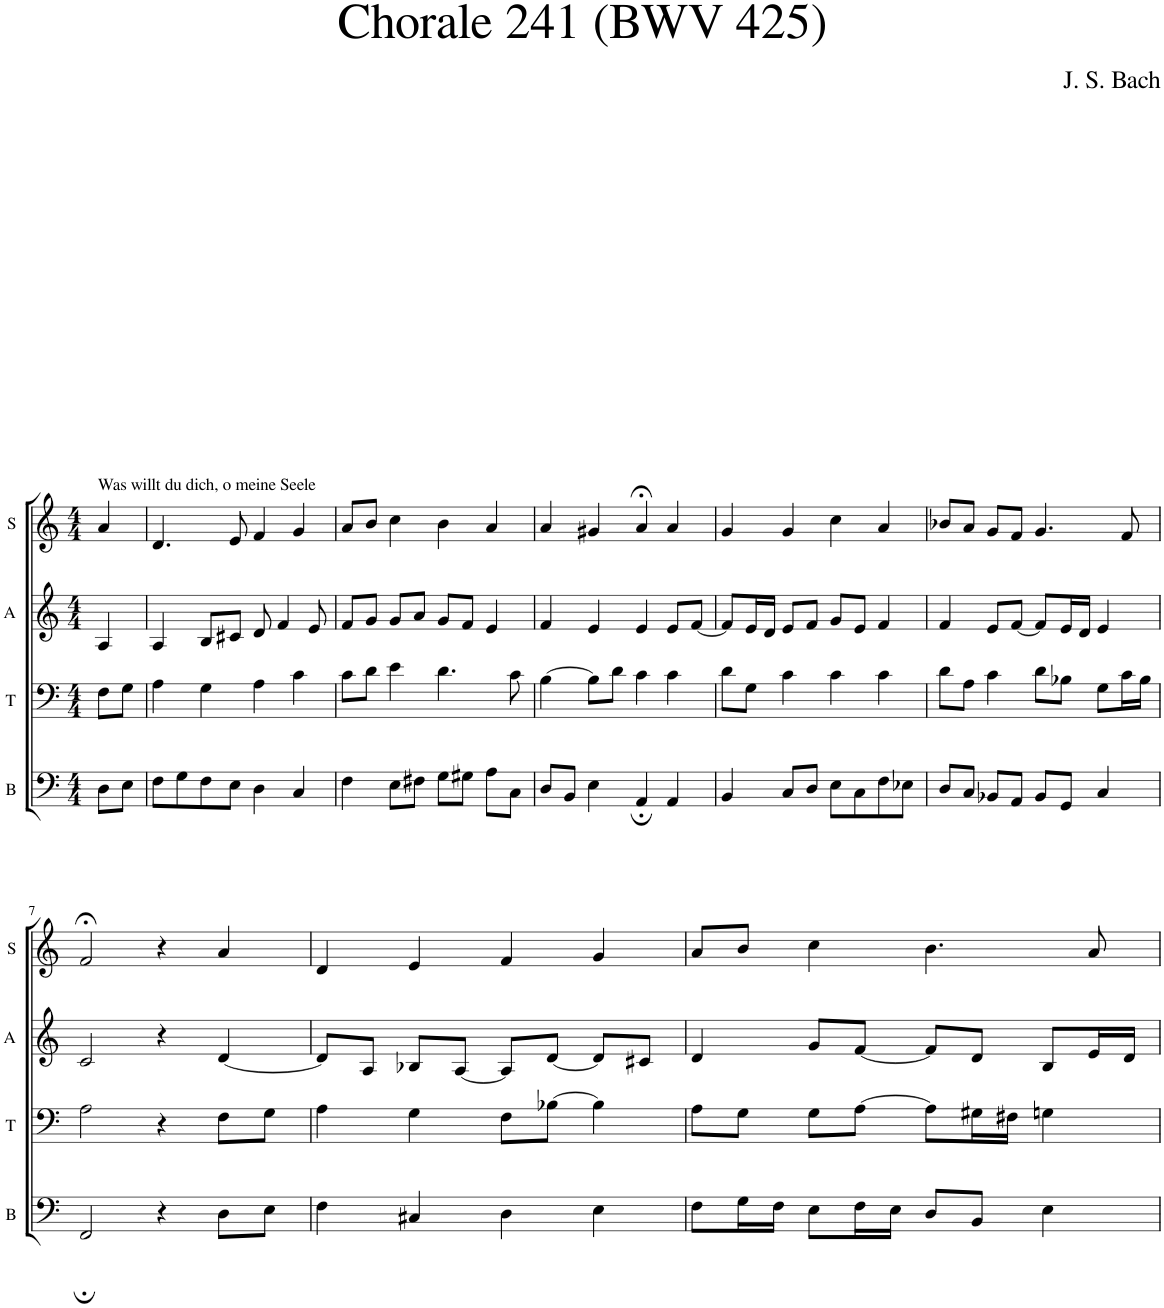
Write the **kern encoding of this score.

**kern	**kern	**kern	**kern
*part4	*part3	*part2	*part1
*staff4	*staff3	*staff2	*staff1
*I"B	*I"T	*I"A	*I"S
*I'B	*I'T	*I'A	*I'S
*clefF4	*clefF4	*clefG2	*clefG2
*k[]	*k[]	*k[]	*k[]
*M4/4	*M4/4	*M4/4	*M4/4
=1	=1	=1	=1
!	!	!	!LO:TX:a:t=Was willt du dich, o meine Seele
8D\L	8F\L	4A/	4a/
8E\J	8G\J	.	.
=2	=2	=2	=2
8F\L	4A\	4A/	4.d/
8G\	.	.	.
8F\	4G\	8B/L	.
8E\J	.	8c#X/J	8e/
4D\	4A\	8d/	4f/
.	.	4f/	.
4C/	4c\	.	4g/
.	.	8e/	.
=3	=3	=3	=3
4F\	8c\L	8f/L	8a/L
.	8d\J	8g/J	8b/J
8E\L	4e\	8g/L	4cc\
8F#X\J	.	8a/J	.
8G\L	4.d\	8g/L	4b\
8G#X\J	.	8f/J	.
8A\L	.	4e/	4a/
8C\J	8c\	.	.
=4	=4	=4	=4
8D/L	[4B\	4f/	4a/
8BB/J	.	.	.
4E\	8B\L]	4e/	4g#X/
.	8d\J	.	.
4AA;/	4c\	4e/	4a;</
4AA/	4c\	8e/L	4a/
.	.	[8f/J	.
=5	=5	=5	=5
4BB/	8d\L	8f/L]	4g/
.	8G\J	16e/L	.
.	.	16d/JJ	.
8C/L	4c\	8e/L	4g/
8D/J	.	8f/J	.
8E\L	4c\	8g/L	4cc\
8C\	.	8e/J	.
8F\	4c\	4f/	4a/
8E-X\J	.	.	.
=6	=6	=6	=6
8D/L	8d\L	4f/	8b-X/L
8C/J	8A\J	.	8a/J
8BB-X/L	4c\	8e/L	8g/L
8AA/J	.	[8f/J	8f/J
8BB-/L	8d\L	8f/L]	4.g/
8GG/J	8B-X\J	16e/L	.
.	.	16d/JJ	.
4C/	8G\L	4e/	.
.	16c\L	.	8f/
.	16B-\JJ	.	.
!!LO:LB:g=z
=7	=7	=7	=7
2FF;/	2A\	2c/	2f;</
4r	4r	4r	4r
8D\L	8F\L	[4d/	4a/
8E\J	8G\J	.	.
=8	=8	=8	=8
4F\	4A\	8d/L]	4d/
.	.	8A/J	.
4C#X/	4G\	8B-X/L	4e/
.	.	[8A/J	.
4D\	8F\L	8A/L]	4f/
.	[8B-X\J	[8d/J	.
4E\	4B-\]	8d/L]	4g/
.	.	8c#X/J	.
=9	=9	=9	=9
8F\L	8A\L	4d/	8a/L
16G\L	8G\J	.	8b/J
16F\JJ	.	.	.
8E\L	8G\L	8g/L	4cc\
16F\L	[8A\J	[8f/J	.
16E\JJ	.	.	.
8D/L	8A\L]	8f/L]	4.b\
8BB/J	16G#X\L	8d/J	.
.	16F#X\JJ	.	.
4E\	4Gn\	8B/L	.
.	.	16e/L	8a/
.	.	16d/JJ	.
=	=	=	=
*-	*-	*-	*-
